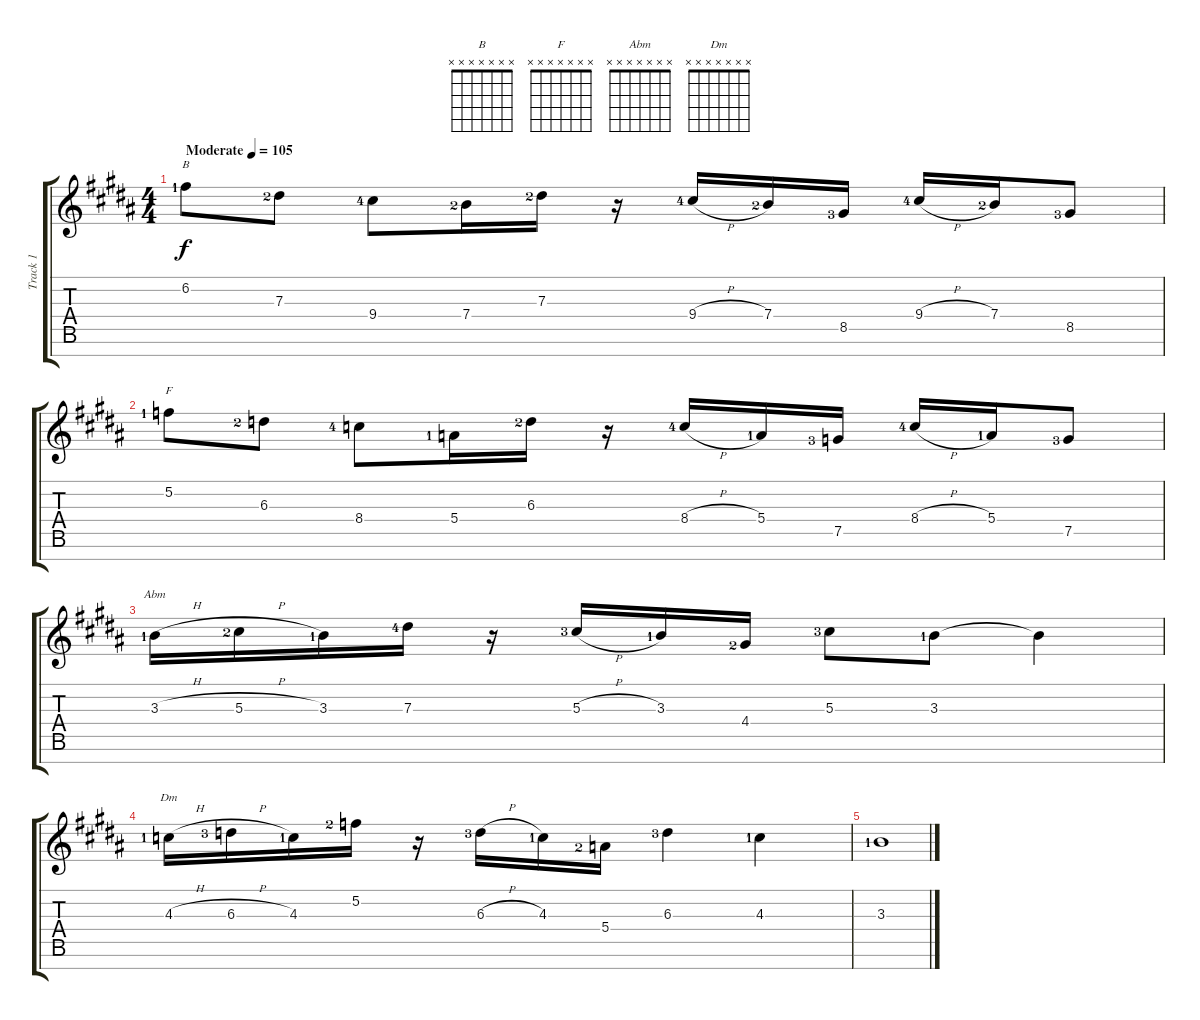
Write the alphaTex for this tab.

\track ("Track 1" "Track 1") {instrument electricguitarjazz}
\staff {score tabs}
\tuning (E4 C4 Ab3 E3 C3 Ab2 E2) {hide}
\chord ("B" x x x x x x x)
\chord ("F" x x x x x x x)
\chord ("Abm" x x x x x x x)
\chord ("Dm" x x x x x x x)
\ts (4 4)
\tempo (105 "Moderate")
\clef g2
\ks b
6.2{lf 2}.8{ch "B" dy f instrument electricguitarjazz} 7.3{lf 3}.8 9.4{lf 5}.8 7.4{lf 3}.16 7.3{lf 3}.16 r.16 9.4{h lf 5}.16 7.4{lf 3}.16 8.5{lf 4}.16 9.4{h lf 5}.16 7.4{lf 3}.16 8.5{lf 4}.8 |
5.2{lf 2}.8{ch "F"} 6.3{lf 3}.8 8.4{lf 5}.8 5.4{lf 2}.16 6.3{lf 3}.16 r.16 8.4{h lf 5}.16 5.4{lf 2}.16 7.5{lf 4}.16 8.4{h lf 5}.16 5.4{lf 2}.16 7.5{lf 4}.8 |
3.3{h lf 2}.16{ch "Abm"} 5.3{h lf 3}.16 3.3{lf 2}.16 7.3{lf 5}.16 r.16 5.3{h lf 4}.16 3.3{lf 2}.16 4.4{lf 3}.16 5.3{lf 4}.8 3.3{lf 2}.8 3.3{t}.4 |
4.3{h lf 2}.16{ch "Dm"} 6.3{h lf 4}.16 4.3{lf 2}.16 5.2{lf 3}.16 r.16 6.3{h lf 4}.16 4.3{lf 2}.16 5.4{lf 3}.16 6.3{lf 4}.4 4.3{lf 2}.4 |
3.3{lf 2}.1
